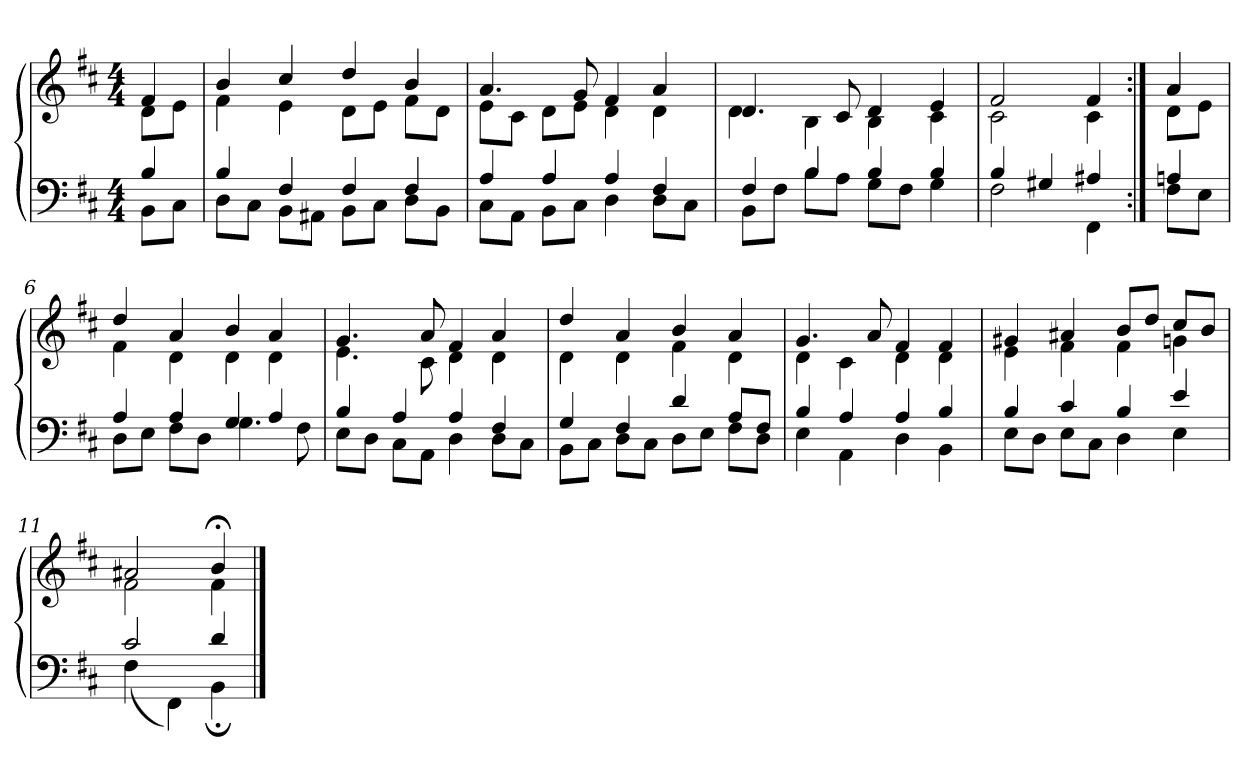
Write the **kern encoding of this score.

**kern	**kern
*part1	*part1
*staff2	*staff1
*clefF4	*clefG2
*k[f#c#]	*k[f#c#]
*b:	*b:
*M4/4	*M4/4
=	=
*^	*^
4B	8BBL	4f#	8dL
.	8C#J	.	8eJ
=1	=1	=1	=1
4B	8DL	4b	4f#
.	8C#J	.	.
4F#	8BBL	4cc#	4e
.	8AA#XJ	.	.
4F#	8BBL	4dd	8dL
.	8C#J	.	8eJ
4F#	8DL	4b	8f#L
.	8BBJ	.	8dJ
=2	=2	=2	=2
4A	8C#L	4.a	8eL
.	8AAJ	.	8c#J
4A	8BBL	.	8dL
.	8C#J	8g	8eJ
4A	4D	4f#	4d
4F#	8DL	4a	4d
.	8C#J	.	.
=3	=3	=3	=3
4F#	8BBL	4.d	4d
.	8F#J	.	.
4B	8BL	.	4B
.	8AJ	8c#	.
4B	8GL	4d	4B
.	8F#J	.	.
4B	4G	4e	4c#
=4	=4	=4	=4
4B	2F#	2f#	2c#
4G#X	.	.	.
4A#X	4FF#	4f#	4c#
=5:|!	=5:|!	=5:|!	=5:|!
4An	8F#L	4a	8dL
.	8EJ	.	8eJ
=6	=6	=6	=6
4A	8DL	4dd	4f#
.	8EJ	.	.
4A	8F#L	4a	4d
.	8DJ	.	.
4G	4.G	4b	4d
4A	.	4a	4d
.	8F#	.	.
=7	=7	=7	=7
4B	8EL	4.g	4.e
.	8DJ	.	.
4A	8C#L	.	.
.	8AAJ	8a	8c#
4A	4D	4f#	4d
4F#	8DL	4a	4d
.	8C#J	.	.
=8	=8	=8	=8
4G	8BBL	4dd	4d
.	8C#J	.	.
4F#	8DL	4a	4d
.	8C#J	.	.
4d	8DL	4b	4f#
.	8EJ	.	.
8AL	8F#L	4a	4d
8F#J	8DJ	.	.
=9	=9	=9	=9
4B	4E	4.g	4d
4A	4AA	.	4c#
.	.	8a	.
4A	4D	4f#	4d
4B	4BB	4f#	4d
=10	=10	=10	=10
4B	8EL	4g#X	4e
.	8DJ	.	.
4c#	8EL	4a#X	4f#
.	8C#J	.	.
4B	4D	8bL	4f#
.	.	8ddJ	.
4e	4E	8cc#L	4gn
.	.	8bJ	.
=11	=11	=11	=11
2c#	(4F#	2a#X	2f#
.	4FF#)	.	.
4d	4BB;	4b;<	4f#
*v	*v	*	*
*	*v	*v
==	==
*-	*-
